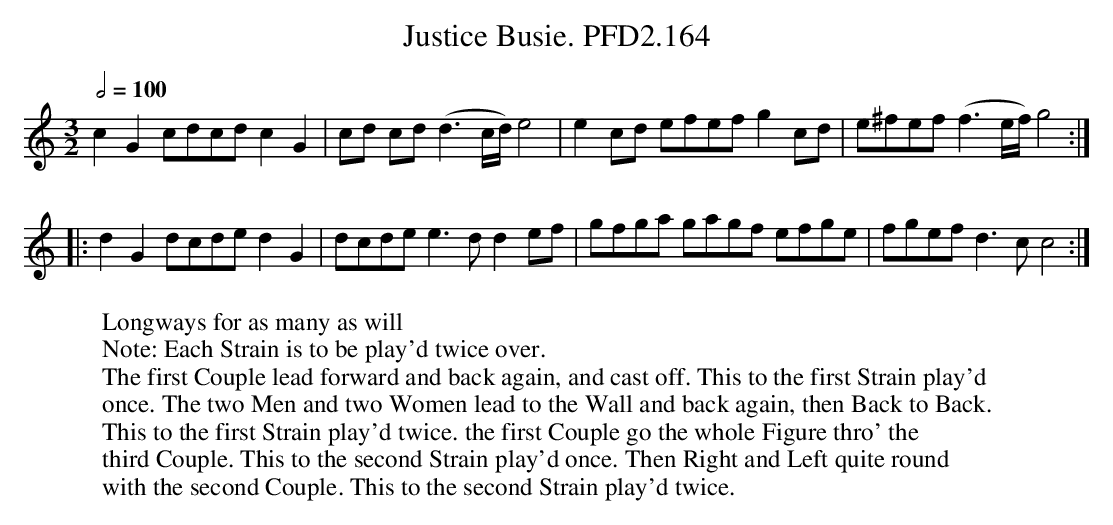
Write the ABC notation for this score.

X:1
T:Justice Busie. PFD2.164
M:3/2
L:1/4
W:Longways for as many as will
W:Note: Each Strain is to be play'd twice over.
W:The first Couple lead forward and back again, and cast off. This to the first Strain play'd
W:once. The two Men and two Women lead to the Wall and back again, then Back to Back.
W:This to the first Strain play'd twice. the first Couple go the whole Figure thro' the
W:third Couple. This to the second Strain play'd once. Then Right and Left quite round
W:with the second Couple. This to the second Strain play'd twice.
Q:2/4=100
K:C
cG c/d/c/d/ cG | c/d/ c/d/ (d>c/d//) e2 | ec/d/ e/f/e/f/ gc/d/ | e/^f/e/f/ (f>e/f//) g2 :|
|: dG d/c/d/e/ dG | d/c/d/e/ e>d de/f/ | g/f/g/a/ g/a/g/f/ e/f/g/e/ | f/g/e/f/ d>c c2 :|
